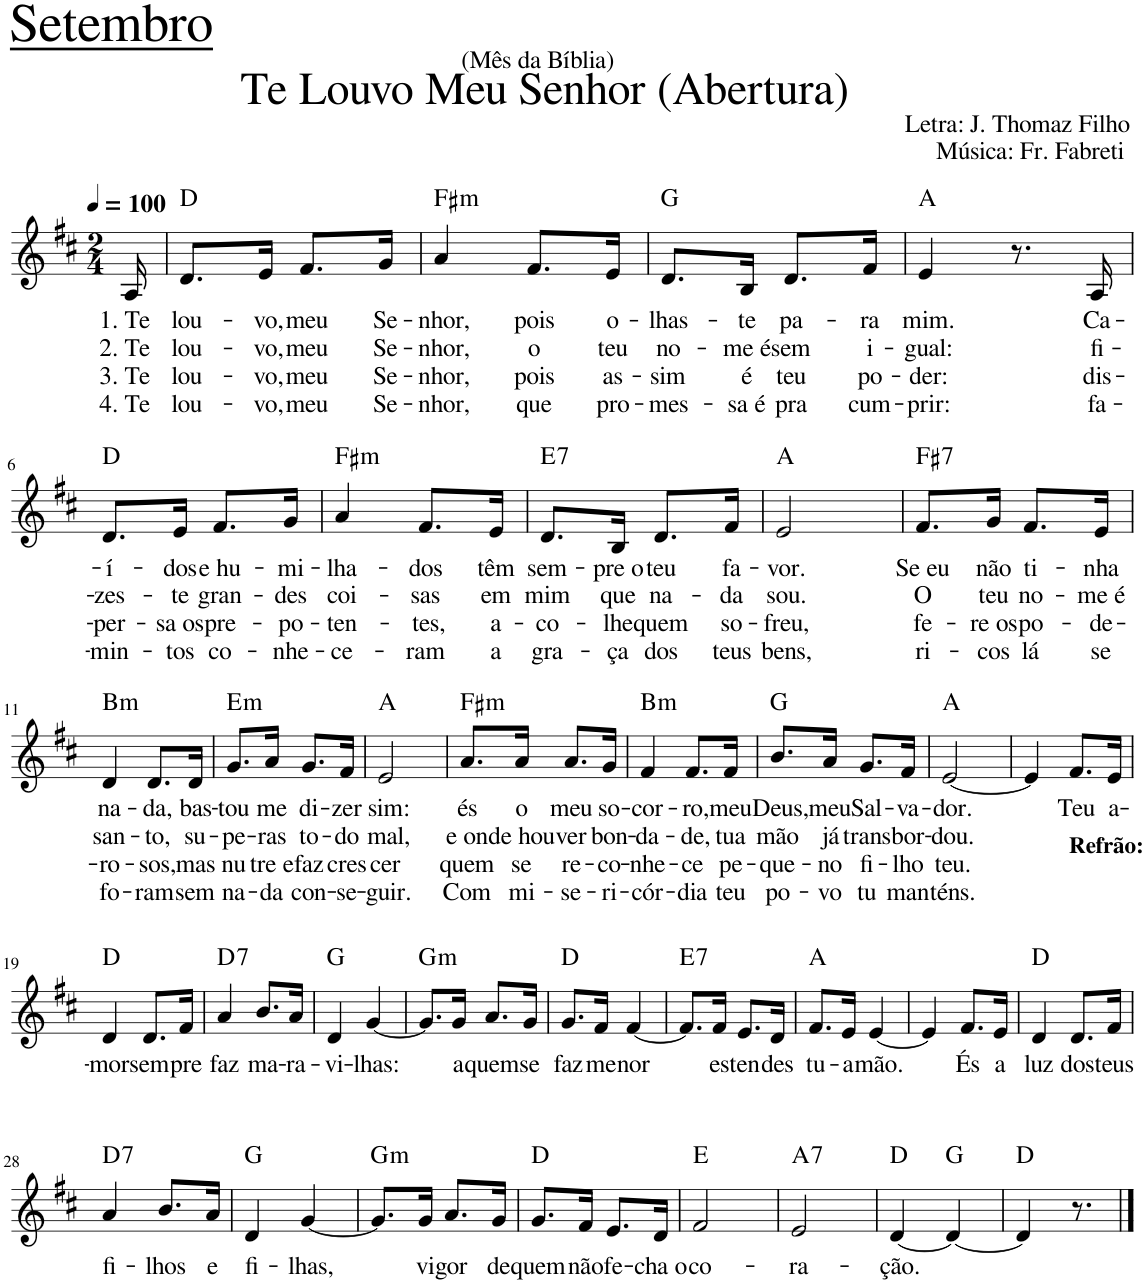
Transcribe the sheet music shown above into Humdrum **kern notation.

**kern	**text	**text	**text	**text	**harte
*part1	*part1	*part1	*part1	*part1	*part1
*staff1	*staff1	*staff1	*staff1	*staff1	*
*I"Voz	*	*	*	*	*
*I'Vo.	*	*	*	*	*
!!LO:PB:g=z
*clefG2	*	*	*	*	*
*k[f#c#]	*	*	*	*	*
*M2/4	*	*	*	*	*
*MM100	*	*	*	*	*
=1	=1	=1	=1	=1	=1
!LO:TX:a:t=Setembro	!	!	!	!	!
!LO:TX:a:t=(Mês da Bíblia)	!	!	!	!	!
!LO:TX:a:t=Te Louvo Meu Senhor (Abertura)	!	!	!	!	!
!LO:TX:a:t=Letra&colon; J. Thomaz Filho	!	!	!	!	!
!LO:TX:a:t=Música&colon; Fr. Fabreti	!	!	!	!	!
!	!LO:LY:b	!LO:LY:b	!LO:LY:b	!LO:LY:b	!
16A/	1. Te	2. Te	3. Te	4. Te	.
=2	=2	=2	=2	=2	=2
!	!LO:LY:b	!LO:LY:b	!LO:LY:b	!LO:LY:b	!
8.d/L	lou-	lou-	lou-	lou-	D:maj
!	!LO:LY:b	!LO:LY:b	!LO:LY:b	!LO:LY:b	!
16e/Jk	-vo,	-vo,	-vo,	-vo,	.
!	!LO:LY:b	!LO:LY:b	!LO:LY:b	!LO:LY:b	!
8.f#/L	meu	meu	meu	meu	.
!	!LO:LY:b	!LO:LY:b	!LO:LY:b	!LO:LY:b	!
16g/Jk	Se-	Se-	Se-	Se-	.
=3	=3	=3	=3	=3	=3
!	!LO:LY:b	!LO:LY:b	!LO:LY:b	!LO:LY:b	!LO:H:kt=m
4a/	-nhor,	-nhor,	-nhor,	-nhor,	F#:min
!	!LO:LY:b	!LO:LY:b	!LO:LY:b	!LO:LY:b	!
8.f#/L	pois	o	pois	que	.
!	!LO:LY:b	!LO:LY:b	!LO:LY:b	!LO:LY:b	!
16e/Jk	o-	teu	as-	pro-	.
=4	=4	=4	=4	=4	=4
!	!LO:LY:b	!LO:LY:b	!LO:LY:b	!LO:LY:b	!
8.d/L	-lhas-	no-	-sim	-mes-	G:maj
!	!LO:LY:b	!LO:LY:b	!LO:LY:b	!LO:LY:b	!
16B/Jk	-te	-me é	é	-sa é	.
!	!LO:LY:b	!LO:LY:b	!LO:LY:b	!LO:LY:b	!
8.d/L	pa-	sem	teu	pra	.
!	!LO:LY:b	!LO:LY:b	!LO:LY:b	!LO:LY:b	!
16f#/Jk	-ra	i-	po-	cum-	.
=5	=5	=5	=5	=5	=5
!	!LO:LY:b	!LO:LY:b	!LO:LY:b	!LO:LY:b	!
4e/	mim.	-gual:	-der:	-prir:	A:maj
8.r	.	.	.	.	.
!	!LO:LY:b	!LO:LY:b	!LO:LY:b	!LO:LY:b	!
16A/	Ca-	fi-	dis-	fa-	.
!!LO:LB:g=z
=6	=6	=6	=6	=6	=6
!	!LO:LY:b	!LO:LY:b	!LO:LY:b	!LO:LY:b	!
8.d/L	-í-	-zes-	-per-	-min-	D:maj
!	!LO:LY:b	!LO:LY:b	!LO:LY:b	!LO:LY:b	!
16e/Jk	-dos	-te	-sa os	-tos	.
!	!LO:LY:b	!LO:LY:b	!LO:LY:b	!LO:LY:b	!
8.f#/L	e hu-	gran-	pre-	co-	.
!	!LO:LY:b	!LO:LY:b	!LO:LY:b	!LO:LY:b	!
16g/Jk	-mi-	-des	-po-	-nhe-	.
=7	=7	=7	=7	=7	=7
!	!LO:LY:b	!LO:LY:b	!LO:LY:b	!LO:LY:b	!LO:H:kt=m
4a/	-lha-	coi-	-ten-	-ce-	F#:min
!	!LO:LY:b	!LO:LY:b	!LO:LY:b	!LO:LY:b	!
8.f#/L	-dos	-sas	-tes,	-ram	.
!	!LO:LY:b	!LO:LY:b	!LO:LY:b	!LO:LY:b	!
16e/Jk	têm	em	a-	a	.
=8	=8	=8	=8	=8	=8
!	!LO:LY:b	!LO:LY:b	!LO:LY:b	!LO:LY:b	!LO:H:kt=7
8.d/L	sem-	mim	-co-	gra-	E:7
!	!LO:LY:b	!LO:LY:b	!LO:LY:b	!LO:LY:b	!
16B/Jk	-pre o	que	-lhe	-ça	.
!	!LO:LY:b	!LO:LY:b	!LO:LY:b	!LO:LY:b	!
8.d/L	teu	na-	quem	dos	.
!	!LO:LY:b	!LO:LY:b	!LO:LY:b	!LO:LY:b	!
16f#/Jk	fa-	-da	so-	teus	.
=9	=9	=9	=9	=9	=9
!	!LO:LY:b	!LO:LY:b	!LO:LY:b	!LO:LY:b	!
2e/	-vor.	sou.	-freu,	bens,	A:maj
=10	=10	=10	=10	=10	=10
!	!LO:LY:b	!LO:LY:b	!LO:LY:b	!LO:LY:b	!LO:H:kt=7
8.f#/L	Se eu	O	fe-	ri-	F#:7
!	!LO:LY:b	!LO:LY:b	!LO:LY:b	!LO:LY:b	!
16g/Jk	não	teu	-re os	-cos	.
!	!LO:LY:b	!LO:LY:b	!LO:LY:b	!LO:LY:b	!
8.f#/L	ti-	no-	po-	lá	.
!	!LO:LY:b	!LO:LY:b	!LO:LY:b	!LO:LY:b	!
16e/Jk	-nha	-me é	-de-	se	.
!!LO:LB:g=z
=11	=11	=11	=11	=11	=11
!	!LO:LY:b	!LO:LY:b	!LO:LY:b	!LO:LY:b	!LO:H:kt=m
4d/	na-	san-	-ro-	fo-	B:min
!	!LO:LY:b	!LO:LY:b	!LO:LY:b	!LO:LY:b	!
8.d/L	-da,	-to,	-sos,	-ram	.
!	!LO:LY:b	!LO:LY:b	!LO:LY:b	!LO:LY:b	!
16d/Jk	bas-	su-	mas	sem	.
=12	=12	=12	=12	=12	=12
!	!LO:LY:b	!LO:LY:b	!LO:LY:b	!LO:LY:b	!LO:H:kt=m
8.g/L	-tou	-pe-	nu-	na-	E:min
!	!LO:LY:b	!LO:LY:b	!LO:LY:b	!LO:LY:b	!
16a/Jk	me	-ras	-tre e	-da	.
!	!LO:LY:b	!LO:LY:b	!LO:LY:b	!LO:LY:b	!
8.g/L	di-	to-	faz	con-	.
!	!LO:LY:b	!LO:LY:b	!LO:LY:b	!LO:LY:b	!
16f#/Jk	-zer	-do	cres-	-se-	.
=13	=13	=13	=13	=13	=13
!	!LO:LY:b	!LO:LY:b	!LO:LY:b	!LO:LY:b	!
2e/	sim:	mal,	-cer	-guir.	A:maj
=14	=14	=14	=14	=14	=14
!	!LO:LY:b	!LO:LY:b	!LO:LY:b	!LO:LY:b	!LO:H:kt=m
8.a/L	és	e on-	quem	Com	F#:min
!	!LO:LY:b	!LO:LY:b	!LO:LY:b	!LO:LY:b	!
16a/Jk	o	-de hou-	se	mi-	.
!	!LO:LY:b	!LO:LY:b	!LO:LY:b	!LO:LY:b	!
8.a/L	meu	-ver	re-	-se-	.
!	!LO:LY:b	!LO:LY:b	!LO:LY:b	!LO:LY:b	!
16g/Jk	so-	bon-	-co-	-ri-	.
=15	=15	=15	=15	=15	=15
!	!LO:LY:b	!LO:LY:b	!LO:LY:b	!LO:LY:b	!LO:H:kt=m
4f#/	-cor-	-da-	-nhe-	-cór-	B:min
!	!LO:LY:b	!LO:LY:b	!LO:LY:b	!LO:LY:b	!
8.f#/L	-ro,	-de,	-ce	-dia	.
!	!LO:LY:b	!LO:LY:b	!LO:LY:b	!LO:LY:b	!
16f#/Jk	meu	tua	pe-	teu	.
=16	=16	=16	=16	=16	=16
!	!LO:LY:b	!LO:LY:b	!LO:LY:b	!LO:LY:b	!
8.b/L	Deus,	mão	-que-	po-	G:maj
!	!LO:LY:b	!LO:LY:b	!LO:LY:b	!LO:LY:b	!
16a/Jk	meu	já	-no	-vo	.
!	!LO:LY:b	!LO:LY:b	!LO:LY:b	!LO:LY:b	!
8.g/L	Sal-	trans-	fi-	tu	.
!	!LO:LY:b	!LO:LY:b	!LO:LY:b	!LO:LY:b	!
16f#/Jk	-va-	-bor-	-lho	man-	.
=17	=17	=17	=17	=17	=17
!	!LO:LY:b	!LO:LY:b	!LO:LY:b	!LO:LY:b	!
[2e/	-dor.	-dou.	teu.	-téns.	A:maj
=18	=18	=18	=18	=18	=18
4e/]	.	.	.	.	.
!LO:TX:b:B:t=Refrão&colon;	!	!	!	!	!
!	!LO:LY:b	!	!	!	!
8.f#/L	Teu	.	.	.	.
!	!LO:LY:b	!	!	!	!
16e/Jk	a-	.	.	.	.
!!LO:LB:g=z
=19	=19	=19	=19	=19	=19
!	!LO:LY:b	!	!	!	!
4d/	-mor	.	.	.	D:maj
!	!LO:LY:b	!	!	!	!
8.d/L	sem-	.	.	.	.
!	!LO:LY:b	!	!	!	!
16f#/Jk	-pre	.	.	.	.
=20	=20	=20	=20	=20	=20
!	!LO:LY:b	!	!	!	!LO:H:kt=7
4a/	faz	.	.	.	D:7
!	!LO:LY:b	!	!	!	!
8.b/L	ma-	.	.	.	.
!	!LO:LY:b	!	!	!	!
16a/Jk	-ra-	.	.	.	.
=21	=21	=21	=21	=21	=21
!	!LO:LY:b	!	!	!	!
4d/	-vi-	.	.	.	G:maj
!	!LO:LY:b	!	!	!	!
[4g/	-lhas:	.	.	.	.
=22	=22	=22	=22	=22	=22
!	!	!	!	!	!LO:H:kt=m
8.g/L]	.	.	.	.	G:min
!	!LO:LY:b	!	!	!	!
16g/Jk	a	.	.	.	.
!	!LO:LY:b	!	!	!	!
8.a/L	quem	.	.	.	.
!	!LO:LY:b	!	!	!	!
16g/Jk	se	.	.	.	.
=23	=23	=23	=23	=23	=23
!	!LO:LY:b	!	!	!	!
8.g/L	faz	.	.	.	D:maj
!	!LO:LY:b	!	!	!	!
16f#/Jk	me-	.	.	.	.
!	!LO:LY:b	!	!	!	!
[4f#/	-nor	.	.	.	.
=24	=24	=24	=24	=24	=24
!	!	!	!	!	!LO:H:kt=7
8.f#/L]	.	.	.	.	E:7
!	!LO:LY:b	!	!	!	!
16f#/Jk	es-	.	.	.	.
!	!LO:LY:b	!	!	!	!
8.e/L	-ten-	.	.	.	.
!	!LO:LY:b	!	!	!	!
16d/Jk	-des	.	.	.	.
=25	=25	=25	=25	=25	=25
!	!LO:LY:b	!	!	!	!
8.f#/L	tu-	.	.	.	A:maj
!	!LO:LY:b	!	!	!	!
16e/Jk	-a	.	.	.	.
!	!LO:LY:b	!	!	!	!
[4e/	mão.	.	.	.	.
=26	=26	=26	=26	=26	=26
4e/]	.	.	.	.	.
!	!LO:LY:b	!	!	!	!
8.f#/L	És	.	.	.	.
!	!LO:LY:b	!	!	!	!
16e/Jk	a	.	.	.	.
=27	=27	=27	=27	=27	=27
!	!LO:LY:b	!	!	!	!
4d/	luz	.	.	.	D:maj
!	!LO:LY:b	!	!	!	!
8.d/L	dos	.	.	.	.
!	!LO:LY:b	!	!	!	!
16f#/Jk	teus	.	.	.	.
!!LO:LB:g=z
=28	=28	=28	=28	=28	=28
!	!LO:LY:b	!	!	!	!LO:H:kt=7
4a/	fi-	.	.	.	D:7
!	!LO:LY:b	!	!	!	!
8.b/L	-lhos	.	.	.	.
!	!LO:LY:b	!	!	!	!
16a/Jk	e	.	.	.	.
=29	=29	=29	=29	=29	=29
!	!LO:LY:b	!	!	!	!
4d/	fi-	.	.	.	G:maj
!	!LO:LY:b	!	!	!	!
[4g/	-lhas,	.	.	.	.
=30	=30	=30	=30	=30	=30
!	!	!	!	!	!LO:H:kt=m
8.g/L]	.	.	.	.	G:min
!	!LO:LY:b	!	!	!	!
16g/Jk	vi-	.	.	.	.
!	!LO:LY:b	!	!	!	!
8.a/L	-gor	.	.	.	.
!	!LO:LY:b	!	!	!	!
16g/Jk	de	.	.	.	.
=31	=31	=31	=31	=31	=31
!	!LO:LY:b	!	!	!	!
8.g/L	quem	.	.	.	D:maj
!	!LO:LY:b	!	!	!	!
16f#/Jk	não	.	.	.	.
!	!LO:LY:b	!	!	!	!
8.e/L	fe-	.	.	.	.
!	!LO:LY:b	!	!	!	!
16d/Jk	-cha o	.	.	.	.
=32	=32	=32	=32	=32	=32
!	!LO:LY:b	!	!	!	!
2f#/	co-	.	.	.	E:maj
=33	=33	=33	=33	=33	=33
!	!LO:LY:b	!	!	!	!LO:H:kt=7
2e/	-ra-	.	.	.	A:7
=34	=34	=34	=34	=34	=34
!	!LO:LY:b	!	!	!	!
[4d/	-ção.	.	.	.	D:maj
4d/_	.	.	.	.	G:maj
=35	=35	=35	=35	=35	=35
4d/]	.	.	.	.	D:maj
8.r	.	.	.	.	.
==	==	==	==	==	==
*-	*-	*-	*-	*-	*-
